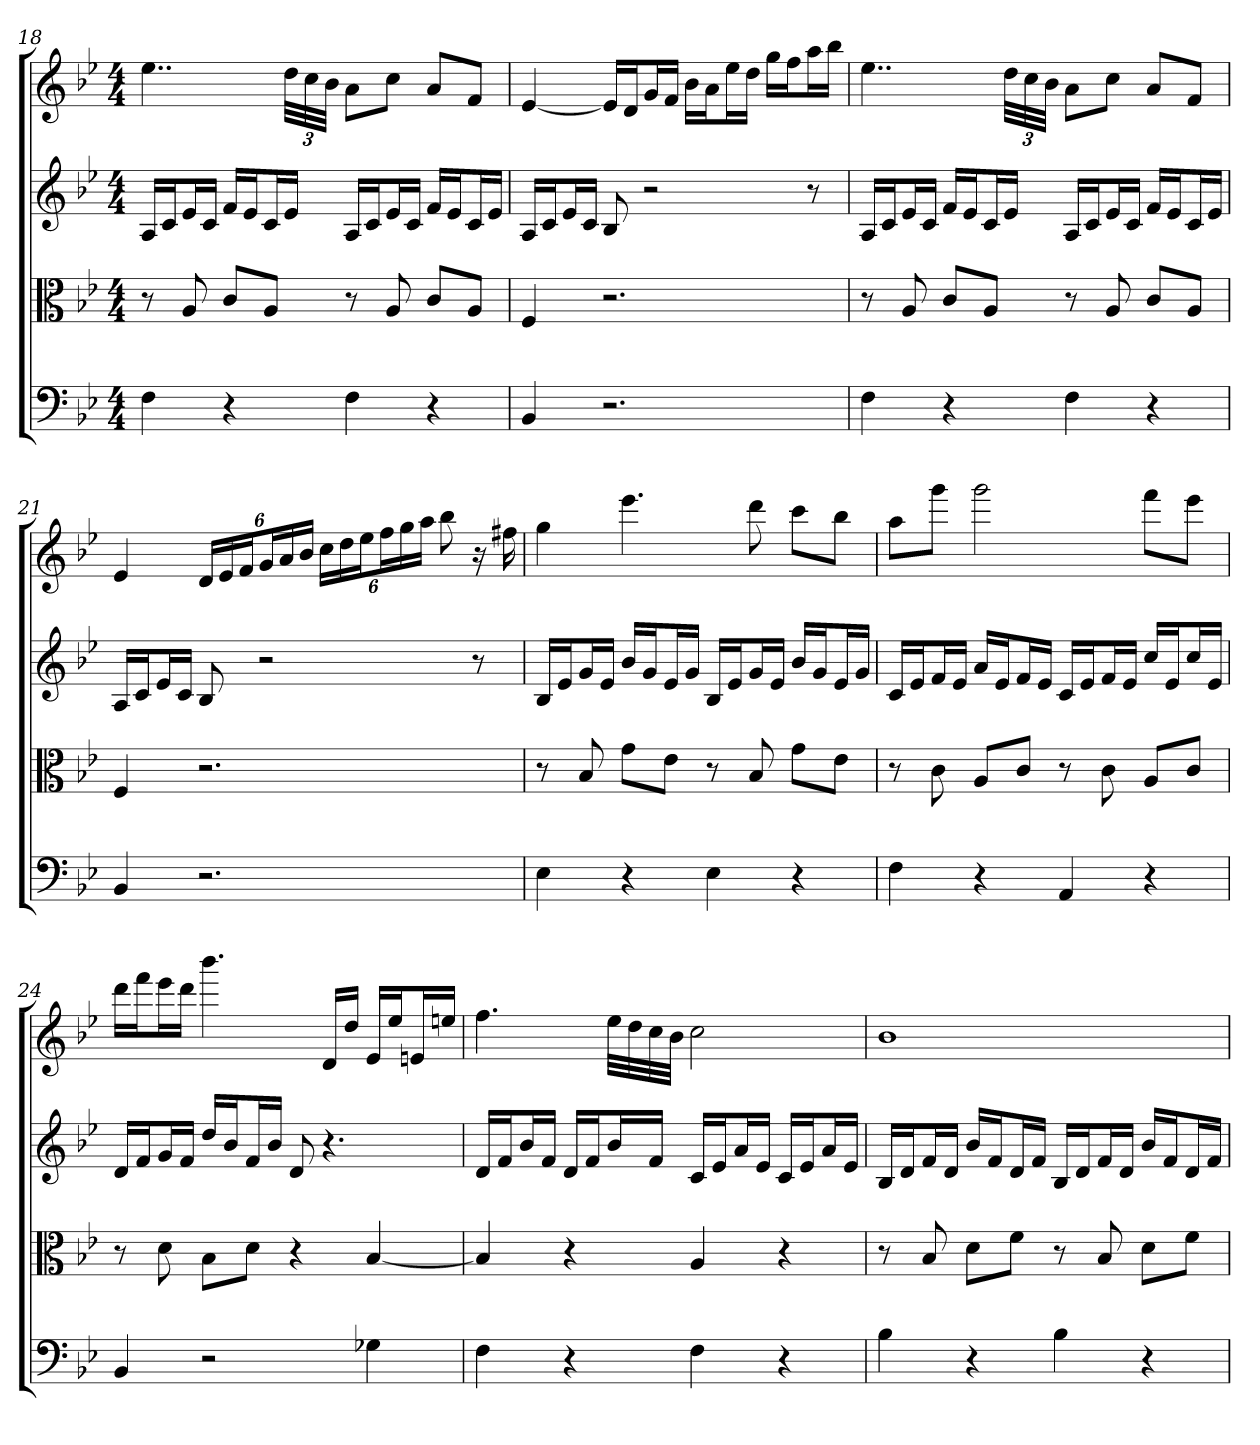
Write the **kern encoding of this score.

**kern	**kern	**kern	**kern
*part4	*part3	*part2	*part1
*staff4	*staff3	*staff2	*staff1
*clefF4	*clefC3	*	*
*k[b-e-]	*k[b-e-]	*k[b-e-]	*k[b-e-]
*g:	*g:	*g:	*g:
*M4/4	*M4/4	*M4/4	*M4/4
=18	=18	=18	=18
4F	8r	16ALL	4..ee-
.	.	16cJ	.
.	8A	16e-L	.
.	.	16cJJ	.
4r	8c/L	16fLL	.
.	.	16e-J	.
.	8A/J	16cL	.
.	.	16e-JJ	48ddLLL
.	.	.	48cc
.	.	.	48b-JJJ
4F	8r	16ALL	8aL
.	.	16cJ	.
.	8A	16e-L	8ccJ
.	.	16cJJ	.
4r	8c/L	16fLL	8aL
.	.	16e-J	.
.	8A/J	16cL	8fJ
.	.	16e-JJ	.
=19	=19	=19	=19
4BB-	4F	16ALL	[4e-
.	.	16cJ	.
.	.	16e-L	.
.	.	16cJJ	.
2.r	2.r	8B-	16e-LL]
.	.	.	16dJ
.	.	2r	16gL
.	.	.	16fJJ
.	.	.	16b-LL
.	.	.	16aJ
.	.	.	16ee-L
.	.	.	16ddJJ
.	.	.	16ggLL
.	.	.	16ffJ
.	.	8r	16aaL
.	.	.	16bb-JJ
=20	=20	=20	=20
4F	8r	16ALL	4..ee-
.	.	16cJ	.
.	8A	16e-L	.
.	.	16cJJ	.
4r	8c/L	16fLL	.
.	.	16e-J	.
.	8A/J	16cL	.
.	.	16e-JJ	48ddLLL
.	.	.	48cc
.	.	.	48b-JJJ
4F	8r	16ALL	8aL
.	.	16cJ	.
.	8A	16e-L	8ccJ
.	.	16cJJ	.
4r	8c/L	16fLL	8aL
.	.	16e-J	.
.	8A/J	16cL	8fJ
.	.	16e-JJ	.
=21	=21	=21	=21
4BB-	4F	16ALL	4e-
.	.	16cJ	.
.	.	16e-L	.
.	.	16cJJ	.
2.r	2.r	8B-	24dLL
.	.	.	24e-
.	.	.	24fJ
.	.	2r	24gL
.	.	.	24a
.	.	.	24b-JJ
.	.	.	24ccLL
.	.	.	24dd
.	.	.	24ee-J
.	.	.	24ffL
.	.	.	24gg
.	.	.	24aaJJ
.	.	.	8bb-
.	.	8r	16r
.	.	.	16ff#X
=22	=22	=22	=22
4E-	8r	16B-LL	4gg
.	.	16e-J	.
.	8B-	16gL	.
.	.	16e-JJ	.
4r	8g\L	16b-LL	4.eee-
.	.	16gJ	.
.	8e-\J	16e-L	.
.	.	16gJJ	.
4E-	8r	16B-LL	.
.	.	16e-J	.
.	8B-	16gL	8ddd
.	.	16e-JJ	.
4r	8g\L	16b-LL	8cccL
.	.	16gJ	.
.	8e-\J	16e-L	8bb-J
.	.	16gJJ	.
=23	=23	=23	=23
4F	8r	16cLL	8aaL
.	.	16e-J	.
.	8c	16fL	8gggJ
.	.	16e-JJ	.
4r	8A/L	16aLL	2ggg
.	.	16e-J	.
.	8c/J	16fL	.
.	.	16e-JJ	.
4AA	8r	16cLL	.
.	.	16e-J	.
.	8c	16fL	.
.	.	16e-JJ	.
4r	8A/L	16ccLL	8fffL
.	.	16e-J	.
.	8c/J	16ccL	8eee-J
.	.	16e-JJ	.
=24	=24	=24	=24
4BB-	8r	16dLL	16dddLL
.	.	16fJ	16fffJ
.	8d	16gL	16eee-L
.	.	16fJJ	16dddJJ
2r	8B-\L	16ddLL	4.bbb-
.	.	16b-J	.
.	8d\J	16fL	.
.	.	16b-JJ	.
.	4r	8d	.
.	.	4.r	16dLL
.	.	.	16ddJJ
4G-X	[4B-	.	16e-LL
.	.	.	16ee-J
.	.	.	16enL
.	.	.	16eenJJ
=25	=25	=25	=25
4F	4B-]	16dLL	4.ff
.	.	16fJ	.
.	.	16b-L	.
.	.	16fJJ	.
4r	4r	16dLL	.
.	.	16fJ	.
.	.	16b-L	32ee-LLL
.	.	.	32dd
.	.	16fJJ	32cc
.	.	.	32b-JJJ
4F	4A	16cLL	2cc
.	.	16e-J	.
.	.	16aL	.
.	.	16e-JJ	.
4r	4r	16cLL	.
.	.	16e-J	.
.	.	16aL	.
.	.	16e-JJ	.
=26	=26	=26	=26
4B-	8r	16B-LL	1b-
.	.	16dJ	.
.	8B-	16fL	.
.	.	16dJJ	.
4r	8d\L	16b-LL	.
.	.	16fJ	.
.	8f\J	16dL	.
.	.	16fJJ	.
4B-	8r	16B-LL	.
.	.	16dJ	.
.	8B-	16fL	.
.	.	16dJJ	.
4r	8d\L	16b-LL	.
.	.	16fJ	.
.	8f\J	16dL	.
.	.	16fJJ	.
=	=	=	=
*-	*-	*-	*-
